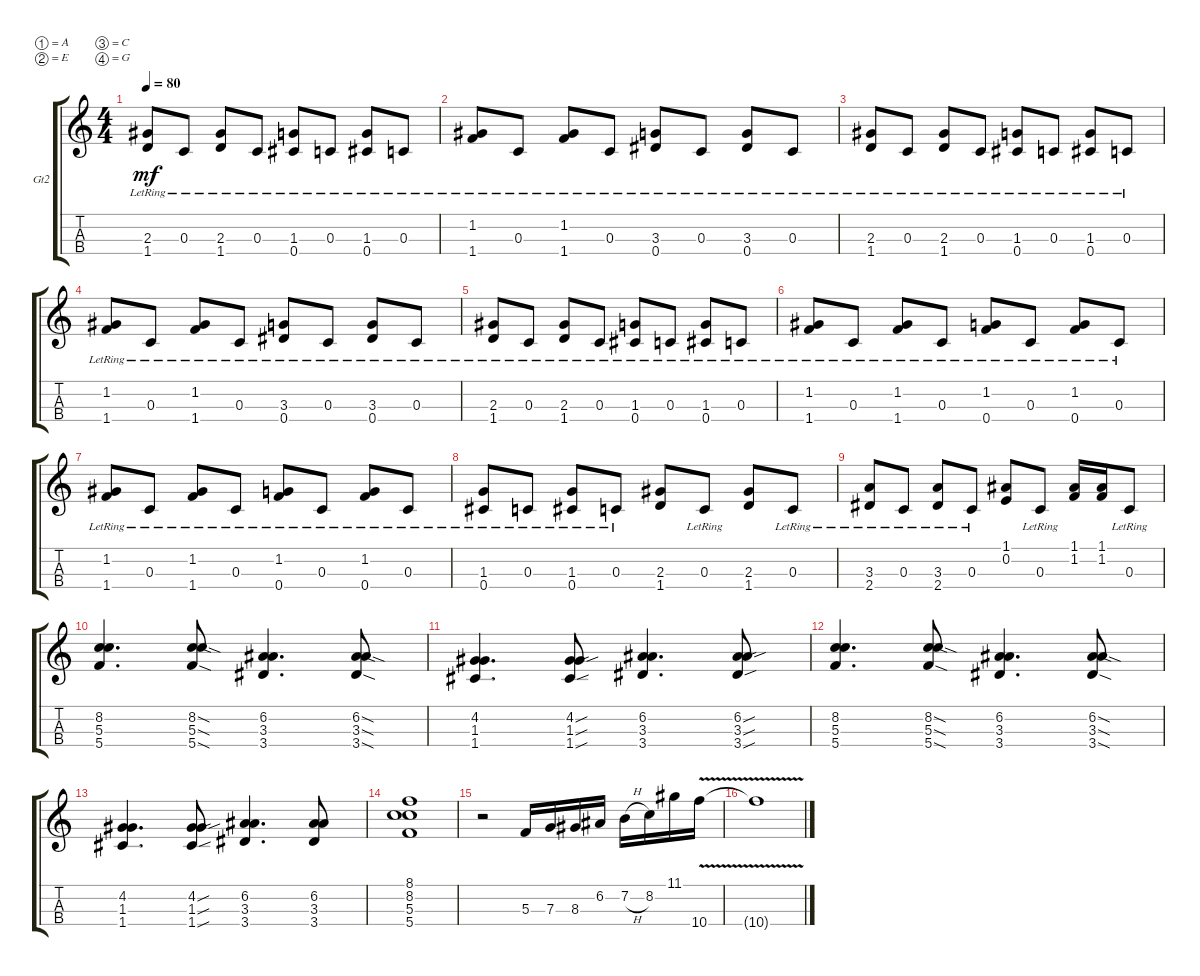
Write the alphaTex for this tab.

\bracketExtendMode groupsimilarinstruments
\firstSystemTrackNameOrientation horizontal
\otherSystemsTrackNameOrientation horizontal
\track ("Guitar 2" "Gt2") {instrument shamisen}
\staff {score tabs}
\tuning (A4 E4 C4 G4)
\ts (4 4)
\tempo 80
\clef g2
\scale
0.25
\ks c
(1.4{lr} 2.3{lr}).8{dy mf} 0.3{lr}.8 (1.4{lr} 2.3{lr}).8 0.3{lr}.8 (0.4{lr} 1.3{lr}).8 0.3{lr}.8 (0.4{lr} 1.3{lr}).8 0.3{lr}.8 |
\scale
0.25 (1.4{lr} 1.2{lr}).8 0.3{lr}.8 (1.4{lr} 1.2{lr}).8 0.3{lr}.8 (0.4{lr} 3.3{lr}).8 0.3{lr}.8 (0.4{lr} 3.3{lr}).8 0.3{lr}.8 |
\scale
0.25 (1.4{lr} 2.3{lr}).8 0.3{lr}.8 (1.4{lr} 2.3{lr}).8 0.3{lr}.8 (0.4{lr} 1.3{lr}).8 0.3{lr}.8 (0.4{lr} 1.3{lr}).8 0.3{lr}.8 |
\scale
0.25 (1.4{lr} 1.2{lr}).8 0.3{lr}.8 (1.4{lr} 1.2{lr}).8 0.3{lr}.8 (0.4{lr} 3.3{lr}).8 0.3{lr}.8 (0.4{lr} 3.3{lr}).8 0.3{lr}.8 |
\scale
0.25 (1.4{lr} 2.3{lr}).8 0.3{lr}.8 (1.4{lr} 2.3{lr}).8 0.3{lr}.8 (0.4{lr} 1.3{lr}).8 0.3{lr}.8 (0.4{lr} 1.3{lr}).8 0.3{lr}.8 |
\scale
0.25 (1.4{lr} 1.2{lr}).8 0.3{lr}.8 (1.4{lr} 1.2{lr}).8 0.3{lr}.8 (0.4{lr} 1.2{lr}).8 0.3{lr}.8 (0.4{lr} 1.2{lr}).8 0.3{lr}.8 |
\scale
0.25 (1.4{lr} 1.2{lr}).8 0.3{lr}.8 (1.4{lr} 1.2{lr}).8 0.3{lr}.8 (0.4{lr} 1.2{lr}).8 0.3{lr}.8 (0.4{lr} 1.2{lr}).8 0.3{lr}.8 |
\scale
0.25 (0.4{lr} 1.3).8 0.3{lr}.8 (0.4{lr} 1.3).8 0.3{lr}.8 (2.3 1.4).8 0.3{lr}.8 (2.3 1.4).8 0.3{lr}.8 |
\scale
0.25 (2.4{lr} 3.3{lr}).8 0.3{lr}.8 (2.4{lr} 3.3{lr}).8 0.3{lr}.8 (1.1 0.2).8 0.3{lr}.8 (1.1 1.2).16 (1.1 1.2).16 0.3{lr}.8 |
\scale
0.25 (5.3 8.2 5.4).4{d} (8.2{sod} 5.3{sod} 5.4{sod}).8 (3.3 6.2 3.4).4{d} (3.3{sod} 6.2{sod} 3.4{sod}).8 |
\scale
0.25 (1.3 4.2 1.4).4{d} (4.2{sou} 1.3{sou} 1.4{sou}).8 (3.3 6.2 3.4).4{d} (3.3{sou} 6.2{sou} 3.4{sou}).8 |
\scale
0.25 (5.3 8.2 5.4).4{d} (8.2{sod} 5.3{sod} 5.4{sod}).8 (3.3 6.2 3.4).4{d} (3.3{sod} 6.2{sod} 3.4{sod}).8 |
\scale
0.25 (1.3 4.2 1.4).4{d} (4.2{sou} 1.3{sou} 1.4{sou}).8 (3.3 6.2 3.4).4{d} (3.3 6.2 3.4).8 |
\scale
0.25 (5.3 8.2 5.4 8.1).1 |
\scale
0.25 r.2 5.3.16 7.3.16 8.3.16 6.2.16 7.2{h}.16 8.2.16 11.1.16 10.4{v}.16 |
\scale
0.25 10.4{v t}.1
